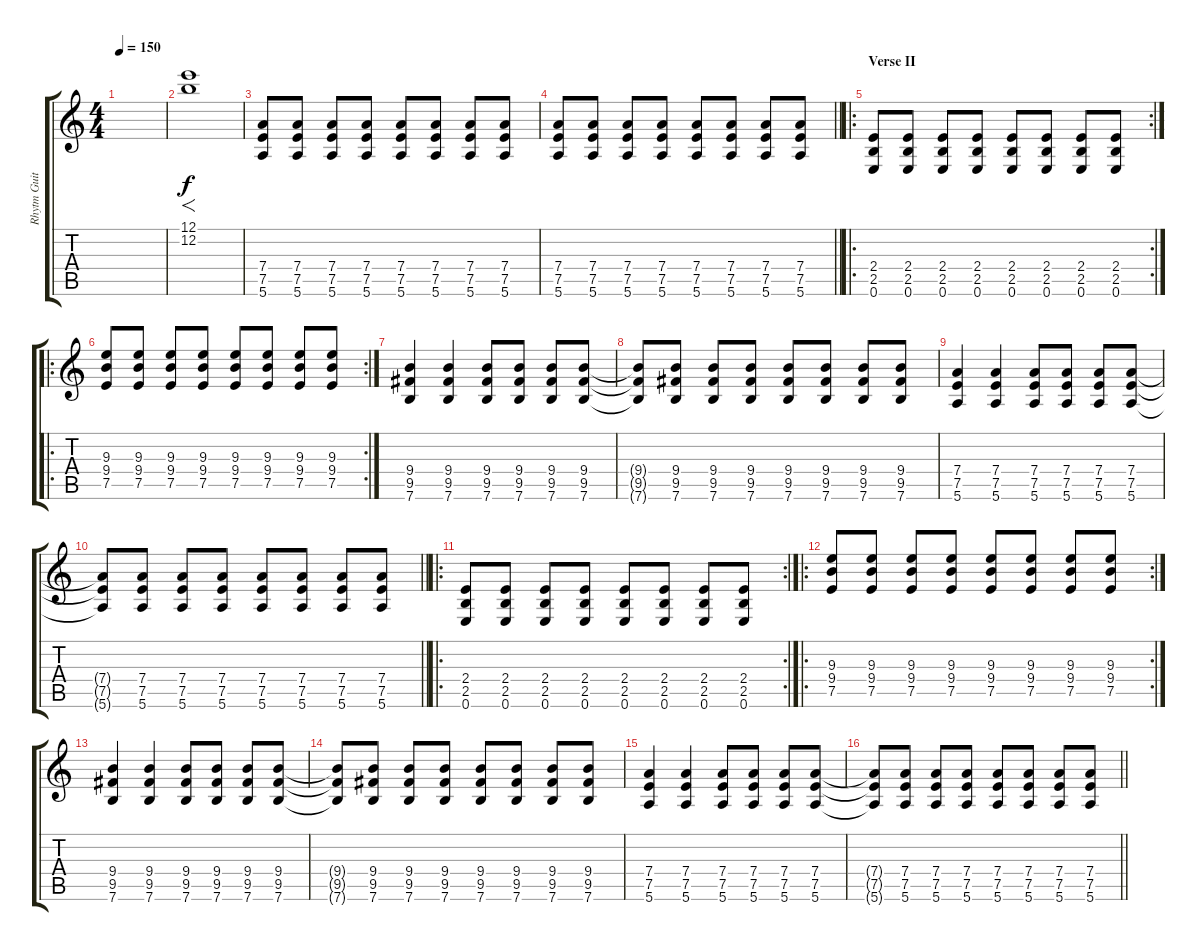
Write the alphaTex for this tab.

\track ("Rhytm Guitar" "Rhytm Guit") {instrument distortionguitar}
\staff {score tabs}
\tuning (E4 B3 G3 D3 A2 E2) {hide}
\ts (4 4)
\tempo 150
\clef g2
\ks c
|
(12.1 12.2).1{f} |
(7.4 7.5 5.6).8 (7.4 7.5 5.6).8 (7.4 7.5 5.6).8 (7.4 7.5 5.6).8 (7.4 7.5 5.6).8 (7.4 7.5 5.6).8 (7.4 7.5 5.6).8 (7.4 7.5 5.6).8 |
\barLineRight lightlight
(7.4 7.5 5.6).8 (7.4 7.5 5.6).8 (7.4 7.5 5.6).8 (7.4 7.5 5.6).8 (7.4 7.5 5.6).8 (7.4 7.5 5.6).8 (7.4 7.5 5.6).8 (7.4 7.5 5.6).8 |
\ro
\rc 2
\section ("" "Verse II")
(2.4 2.5 0.6).8 (2.4 2.5 0.6).8 (2.4 2.5 0.6).8 (2.4 2.5 0.6).8 (2.4 2.5 0.6).8 (2.4 2.5 0.6).8 (2.4 2.5 0.6).8 (2.4 2.5 0.6).8 |
\ro
\rc 2
(9.3 9.4 7.5).8 (9.3 9.4 7.5).8 (9.3 9.4 7.5).8 (9.3 9.4 7.5).8 (9.3 9.4 7.5).8 (9.3 9.4 7.5).8 (9.3 9.4 7.5).8 (9.3 9.4 7.5).8 |
(9.4 9.5 7.6).4 (9.4 9.5 7.6).4 (9.4 9.5 7.6).8 (9.4 9.5 7.6).8 (9.4 9.5 7.6).8 (9.4 9.5 7.6).8 |
(9.4{t} 9.5{t} 7.6{t}).8 (9.4 9.5 7.6).8 (9.4 9.5 7.6).8 (9.4 9.5 7.6).8 (9.4 9.5 7.6).8 (9.4 9.5 7.6).8 (9.4 9.5 7.6).8 (9.4 9.5 7.6).8 |
(7.4 7.5 5.6).4 (7.4 7.5 5.6).4 (7.4 7.5 5.6).8 (7.4 7.5 5.6).8 (7.4 7.5 5.6).8 (7.4 7.5 5.6).8 |
\barLineRight lightlight
(7.4{t} 7.5{t} 5.6{t}).8 (7.4 7.5 5.6).8 (7.4 7.5 5.6).8 (7.4 7.5 5.6).8 (7.4 7.5 5.6).8 (7.4 7.5 5.6).8 (7.4 7.5 5.6).8 (7.4 7.5 5.6).8 |
\ro
\rc 2
(2.4 2.5 0.6).8 (2.4 2.5 0.6).8 (2.4 2.5 0.6).8 (2.4 2.5 0.6).8 (2.4 2.5 0.6).8 (2.4 2.5 0.6).8 (2.4 2.5 0.6).8 (2.4 2.5 0.6).8 |
\ro
\rc 2
(9.3 9.4 7.5).8 (9.3 9.4 7.5).8 (9.3 9.4 7.5).8 (9.3 9.4 7.5).8 (9.3 9.4 7.5).8 (9.3 9.4 7.5).8 (9.3 9.4 7.5).8 (9.3 9.4 7.5).8 |
(9.4 9.5 7.6).4 (9.4 9.5 7.6).4 (9.4 9.5 7.6).8 (9.4 9.5 7.6).8 (9.4 9.5 7.6).8 (9.4 9.5 7.6).8 |
(9.4{t} 9.5{t} 7.6{t}).8 (9.4 9.5 7.6).8 (9.4 9.5 7.6).8 (9.4 9.5 7.6).8 (9.4 9.5 7.6).8 (9.4 9.5 7.6).8 (9.4 9.5 7.6).8 (9.4 9.5 7.6).8 |
(7.4 7.5 5.6).4 (7.4 7.5 5.6).4 (7.4 7.5 5.6).8 (7.4 7.5 5.6).8 (7.4 7.5 5.6).8 (7.4 7.5 5.6).8 |
\barLineRight lightlight
(7.4{t} 7.5{t} 5.6{t}).8 (7.4 7.5 5.6).8 (7.4 7.5 5.6).8 (7.4 7.5 5.6).8 (7.4 7.5 5.6).8 (7.4 7.5 5.6).8 (7.4 7.5 5.6).8 (7.4 7.5 5.6).8
